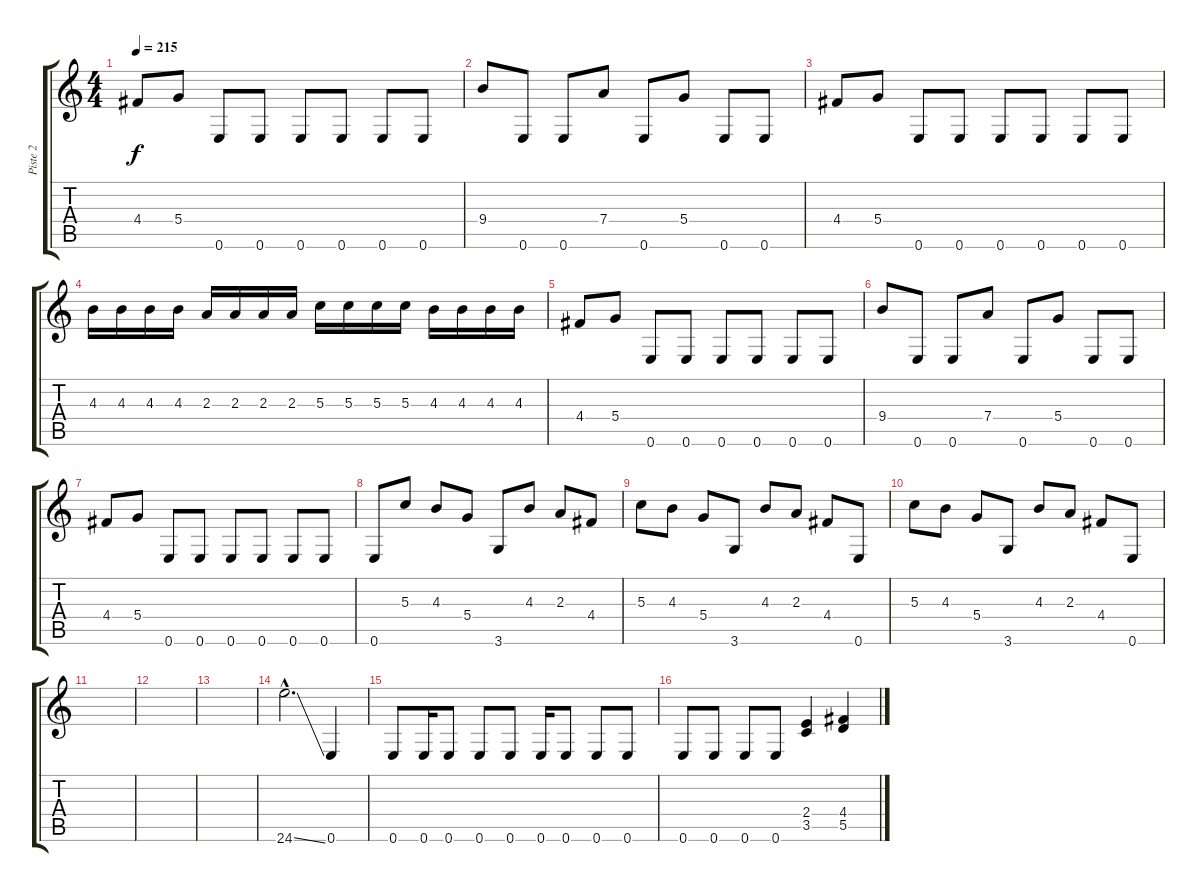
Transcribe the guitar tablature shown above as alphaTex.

\track ("Piste 2" "Piste 2") {instrument distortionguitar}
\staff {score tabs}
\tuning (E4 B3 G3 D3 A2 E2) {hide}
\ts (4 4)
\tempo 215
\clef g2
\ks c
4.4.8{dy f} 5.4.8 0.6.8 0.6.8 0.6.8 0.6.8 0.6.8 0.6.8 |
9.4.8 0.6.8 0.6.8 7.4.8 0.6.8 5.4.8 0.6.8 0.6.8 |
4.4.8 5.4.8 0.6.8 0.6.8 0.6.8 0.6.8 0.6.8 0.6.8 |
4.3.16 4.3.16 4.3.16 4.3.16 2.3.16 2.3.16 2.3.16 2.3.16 5.3.16 5.3.16 5.3.16 5.3.16 4.3.16 4.3.16 4.3.16 4.3.16 |
4.4.8 5.4.8 0.6.8 0.6.8 0.6.8 0.6.8 0.6.8 0.6.8 |
9.4.8 0.6.8 0.6.8 7.4.8 0.6.8 5.4.8 0.6.8 0.6.8 |
4.4.8 5.4.8 0.6.8 0.6.8 0.6.8 0.6.8 0.6.8 0.6.8 |
0.6.8 5.3.8 4.3.8 5.4.8 3.6.8 4.3.8 2.3.8 4.4.8 |
5.3.8 4.3.8 5.4.8 3.6.8 4.3.8 2.3.8 4.4.8 0.6.8 |
5.3.8 4.3.8 5.4.8 3.6.8 4.3.8 2.3.8 4.4.8 0.6.8 |
|
|
|
24.6{ss hac}.2{d} 0.6.4 |
0.6.8 0.6.16 0.6.8 0.6.8 0.6.8 0.6.16 0.6.8 0.6.8 0.6.8 |
0.6.8 0.6.8 0.6.8 0.6.8 (2.4 3.5).4 (4.4 5.5).4
